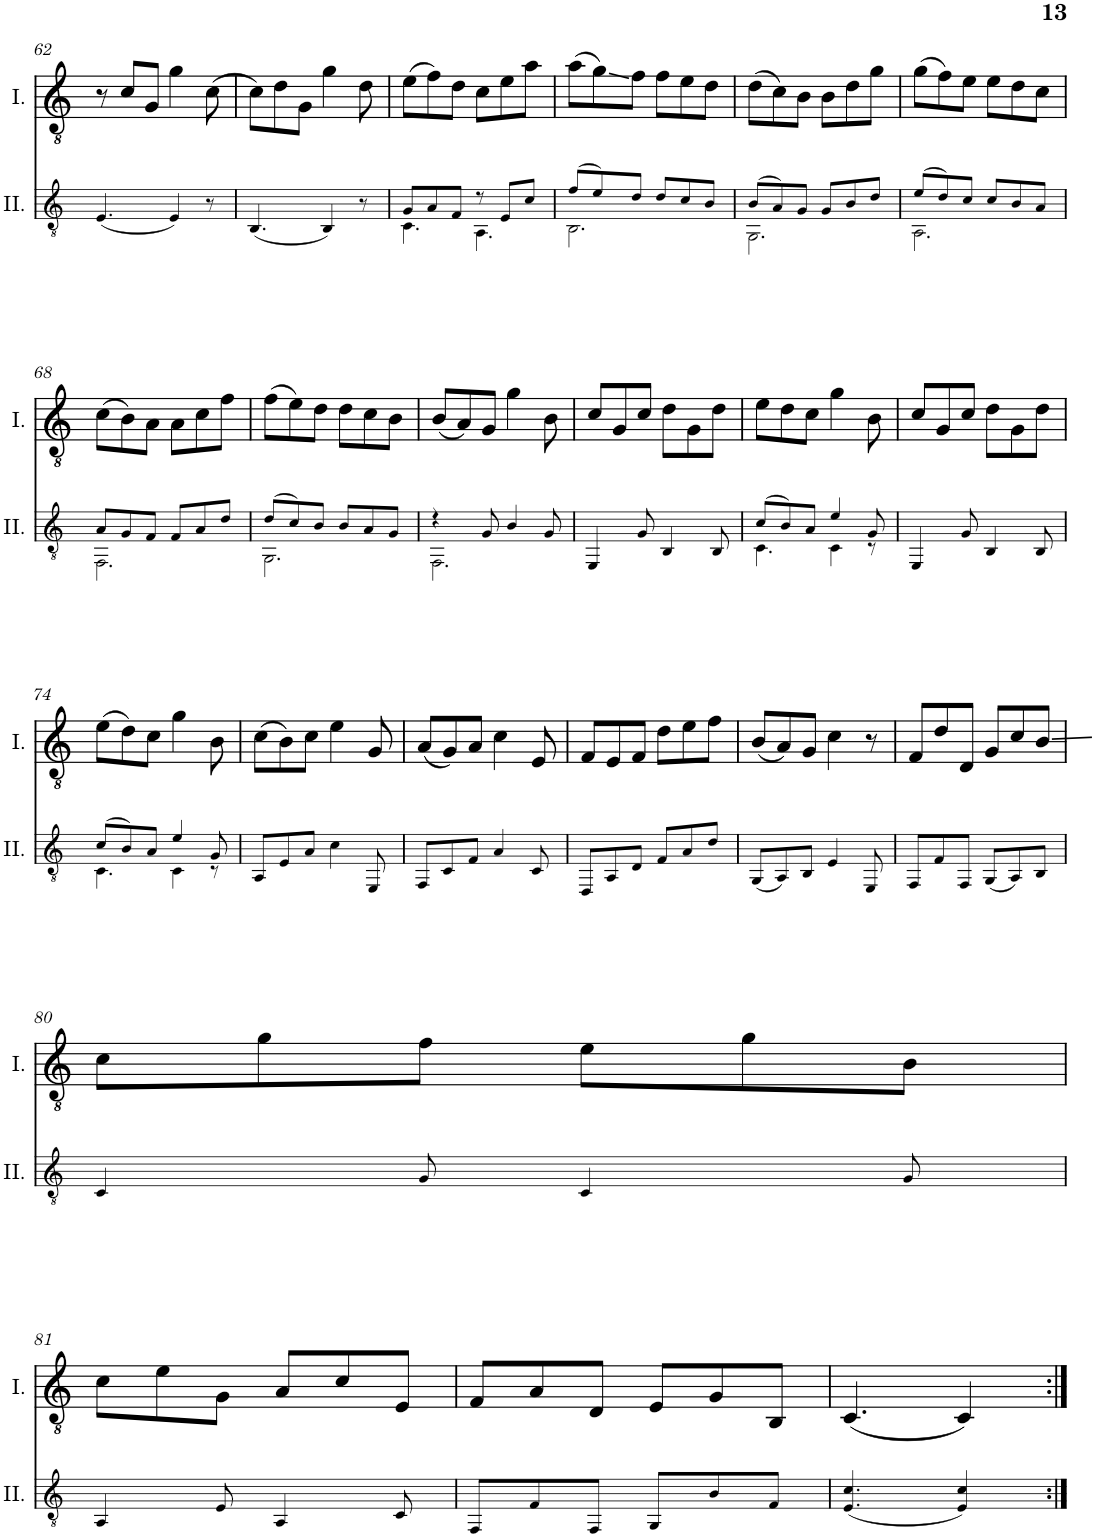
**kern	**kern	**kern	**kern
*part2	*part2	*part1	*part1
*staff4	*staff3	*staff2	*staff1
*I"II.	*	*I"I.	*
*I'II.	*	*I'I.	*
!!LO:PB:g=z
*	*clefGv2	*	*clefGv2
*k[]	*k[]	*k[]	*k[]
*M6/8	*M6/8	*M6/8	*M6/8
=62	=62	=62	=62
4.E	(4.E/	8r	8r
.	.	8c\L	8c/L
.	.	8G\J	8G/J
4E	4E/)	4g	4g\
8r	8r	8c	(8c\
=63	=63	=63	=63
4.BB	(4.BB/	8c\L	8c\L)
.	.	8d\	8d\
.	.	8G\J	8G\J
4BB	4BB/)	4g	4g\
8r	8r	8d	8d\
=64	=64	=64	=64
*^	*^	*	*
8G\L	4.C	8G/L	4.C\	8e\L	(8e\L
8A\	.	8A/	.	8f\	8f\)
8F\J	.	8F/J	.	8d\J	8d\J
8r	4.AA	8r	4.AA\	8c\L	8c\L
8E\L	.	8E/L	.	8e\	8e\
8c\J	.	8c/J	.	8a\J	8a\J
=65	=65	=65	=65	=65	=65
8f\L	2.BB	(8f/L	2.BB\	8a\L	(8a\L
8e\	.	8e/)	.	8g\	8g\)
8d\J	.	8d/J	.	8f\J	8f\J
8d\L	.	8d/L	.	8f\L	8f\L
8c\	.	8c/	.	8e\	8e\
8B\J	.	8B/J	.	8d\J	8d\J
=66	=66	=66	=66	=66	=66
8B\L	2.GG	(8B/L	2.GG\	8d\L	(8d\L
8A\	.	8A/)	.	8c\	8c\)
8G\J	.	8G/J	.	8B\J	8B\J
8G\L	.	8G/L	.	8B\L	8B\L
8B\	.	8B/	.	8d\	8d\
8d\J	.	8d/J	.	8g\J	8g\J
=67	=67	=67	=67	=67	=67
8e\L	2.AA	(8e/L	2.AA\	8g\L	(8g\L
8d\	.	8d/)	.	8f\	8f\)
8c\J	.	8c/J	.	8e\J	8e\J
8c\L	.	8c/L	.	8e\L	8e\L
8B\	.	8B/	.	8d\	8d\
8A\J	.	8A/J	.	8c\J	8c\J
!!LO:LB:g=z
=68	=68	=68	=68	=68	=68
8A\L	2.FF	8A/L	2.FF\	8c\L	(8c\L
8G\	.	8G/	.	8B\	8B\)
8F\J	.	8F/J	.	8A\J	8A\J
8F\L	.	8F/L	.	8A\L	8A\L
8A\	.	8A/	.	8c\	8c\
8d\J	.	8d/J	.	8f\J	8f\J
=69	=69	=69	=69	=69	=69
8d\L	2.GG	(8d/L	2.GG\	8f\L	(8f\L
8c\	.	8c/)	.	8e\	8e\)
8B\J	.	8B/J	.	8d\J	8d\J
8B\L	.	8B/L	.	8d\L	8d\L
8A\	.	8A/	.	8c\	8c\
8G\J	.	8G/J	.	8B\J	8B\J
=70	=70	=70	=70	=70	=70
4r	2.FF	4r	2.FF\	8B\L	(8B/L
.	.	.	.	8A\	8A/)
8G	.	8G/	.	8G\J	8G/J
4B	.	4B/	.	4g	4g\
8G	.	8G/	.	8B	8B\
*v	*v	*	*	*	*
*	*v	*v	*	*
=71	=71	=71	=71
4EE	4EE/	8c\L	8c/L
.	.	8G\	8G/
8G	8G/	8c\J	8c/J
4BB	4BB/	8d\L	8d\L
.	.	8G\	8G\
8BB	8BB/	8d\J	8d\J
=72	=72	=72	=72
*^	*^	*	*
8c\L	4.C	(8c/L	4.C\	8e\L	8e\L
8B\	.	8B/)	.	8d\	8d\
8A\J	.	8A/J	.	8c\J	8c\J
4e	4C	4e/	4C\	4g	4g\
8G	8r	8G/	8r	8B	8B\
*v	*v	*	*	*	*
*	*v	*v	*	*
=73	=73	=73	=73
4EE	4EE/	8c\L	8c/L
.	.	8G\	8G/
8G	8G/	8c\J	8c/J
4BB	4BB/	8d\L	8d\L
.	.	8G\	8G\
8BB	8BB/	8d\J	8d\J
!!LO:LB:g=z
=74	=74	=74	=74
*^	*^	*	*
8c\L	4.C	(8c/L	4.C\	8e\L	(8e\L
8B\	.	8B/)	.	8d\	8d\)
8A\J	.	8A/J	.	8c\J	8c\J
4e	4C	4e/	4C\	4g	4g\
8G	8r	8G/	8r	8B	8B\
*v	*v	*	*	*	*
*	*v	*v	*	*
=75	=75	=75	=75
8AA\L	8AA/L	8c\L	(8c\L
8E\	8E/	8B\	8B\)
8A\J	8A/J	8c\J	8c\J
4c	4c\	4e	4e\
8EE	8EE/	8G	8G/
=76	=76	=76	=76
8FF\L	8FF/L	8A\L	(8A/L
8C\	8C/	8G\	8G/)
8F\J	8F/J	8A\J	8A/J
4A	4A/	4c	4c\
8C	8C/	8E	8E/
=77	=77	=77	=77
8DD\L	8DD/L	8F\L	8F/L
8AA\	8AA/	8E\	8E/
8D\J	8D/J	8F\J	8F/J
8F\L	8F/L	8d\L	8d\L
8A\	8A/	8e\	8e\
8d\J	8d/J	8f\J	8f\J
=78	=78	=78	=78
8GG\L	(8GG/L	8B\L	(8B/L
8AA\	8AA/)	8A\	8A/)
8BB\J	8BB/J	8G\J	8G/J
4E	4E/	4c	4c\
8EE	8EE/	8r	8r
=79	=79	=79	=79
8FF\L	8FF/L	8F\L	8F/L
8F\	8F/	8d\	8d/
8FF\J	8FF/J	8D\J	8D/J
8GG\L	(8GG/L	8G\L	8G/L
8AA\	8AA/)	8c\	8c/
8BB\J	8BB/J	8B\J	8B/J
!!LO:LB:g=z
=80	=80	=80	=80
4C	4C/	8c\L	8c\L
.	.	8g\	8g\
8G	8G/	8f\J	8f\J
4C	4C/	8e\L	8e\L
.	.	8g\	8g\
8G	8G/	8B\J	8B\J
!!LO:LB:g=z
=81	=81	=81	=81
4AA	4AA/	8c\L	8c\L
.	.	8e\	8e\
8E	8E/	8G\J	8G\J
4AA	4AA/	8A\L	8A/L
.	.	8c\	8c/
8C	8C/	8E\J	8E/J
=82	=82	=82	=82
8FF\L	8FF/L	8F\L	8F/L
8F\	8F/	8A\	8A/
8FF\J	8FF/J	8D\J	8D/J
8GG\L	8GG/L	8E\L	8E/L
8B\	8B/	8G\	8G/
8F\J	8F/J	8BB\J	8BB/J
=83	=83	=83	=83
4.E 4.c	(4.E/ 4.c/	4.C	(4.C/
4E 4c	4E/ 4c/)	4C	4C/)
=:|!	=:|!	=:|!	=:|!
*-	*-	*-	*-
